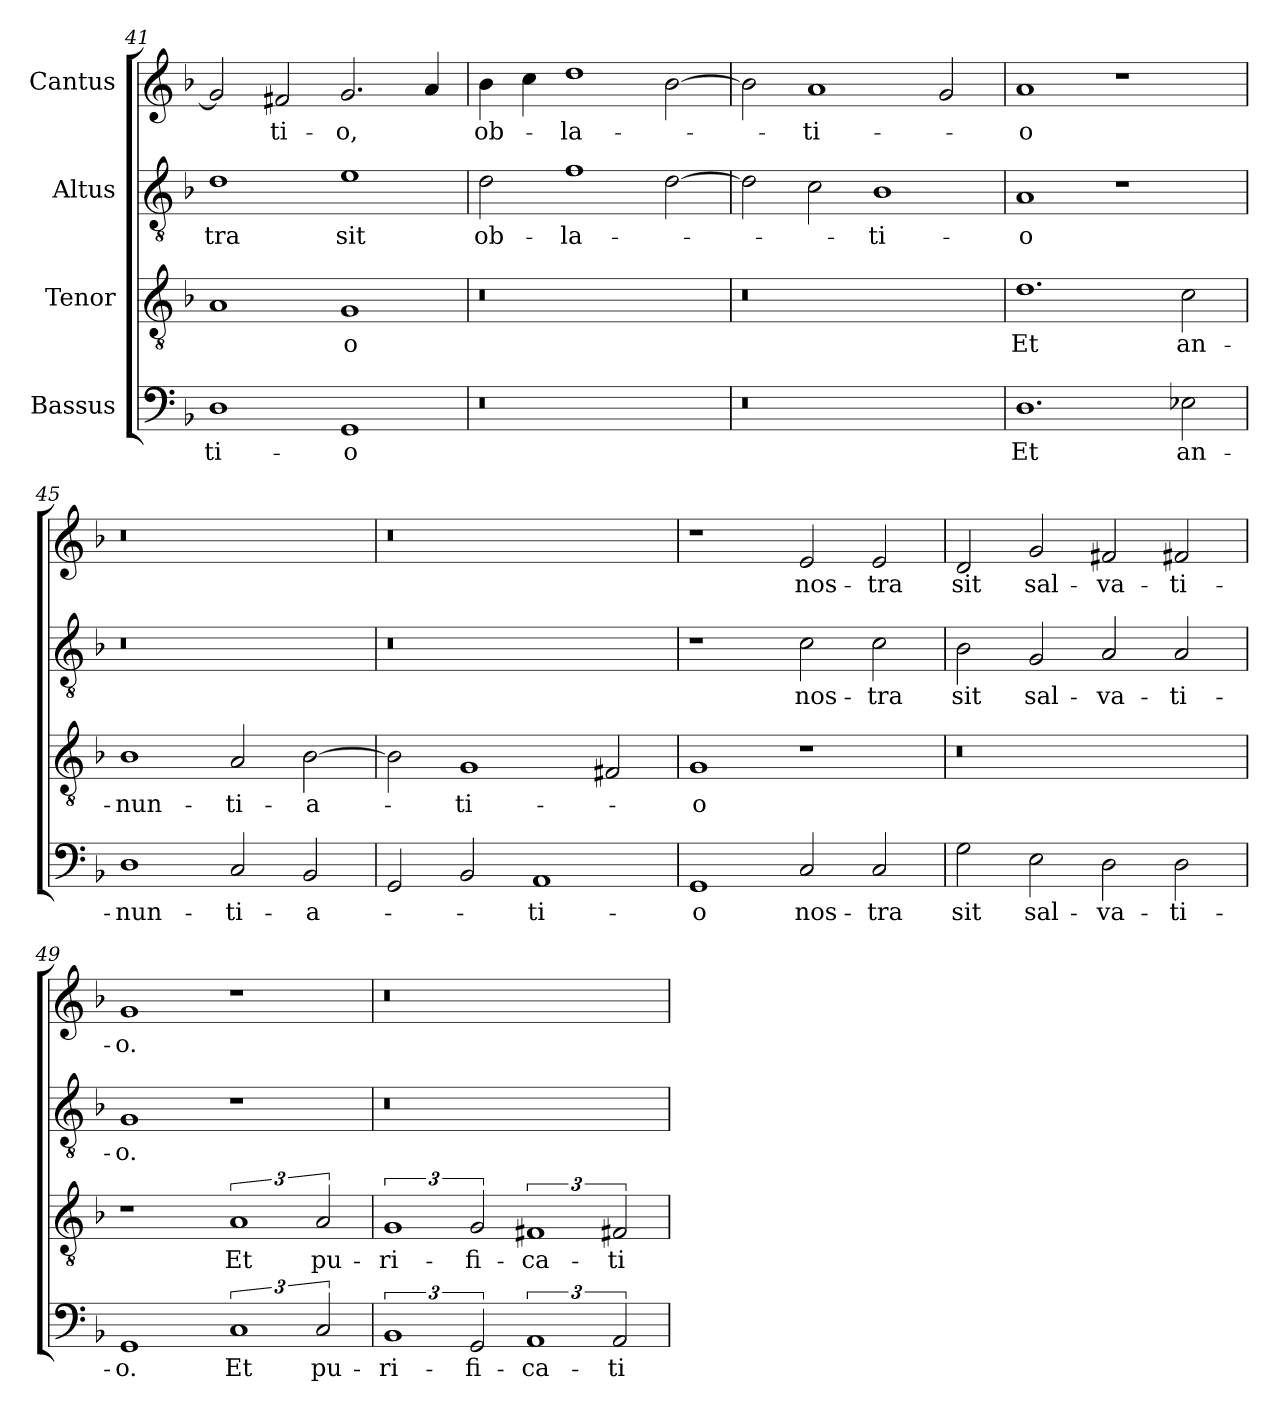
**kern	**text	**kern	**text	**kern	**text	**kern	**text
*part4	*part4	*part3	*part3	*part2	*part2	*part1	*part1
*staff4	*staff4	*staff3	*staff3	*staff2	*staff2	*staff1	*staff1
*I"Bassus	*	*I"Tenor	*	*I"Altus	*	*I"Cantus	*
*clefF4	*	*clefGv2	*	*clefGv2	*	*clefG2	*
*k[b-]	*	*k[b-]	*	*k[b-]	*	*k[b-]	*
*F:	*	*F:	*	*F:	*	*F:	*
=41	=41	=41	=41	=41	=41	=41	=41
1D\	-ti-	1A/	.	1d\	-tra	2g/]	.
.	.	.	.	.	.	2f#X/	-ti-
1GG/	-o	1G/	-o	1e\	sit	2.g/	-o,
.	.	.	.	.	.	4a/	.
=42	=42	=42	=42	=42	=42	=42	=42
!	!	!	!	!	!	!	!LO:LY:i
0r	.	0r	.	2d\	ob-	4b-\	ob-
.	.	.	.	.	.	4cc\	.
!	!	!	!	!	!	!	!LO:LY:i
.	.	.	.	1f\	-la-	1dd\	-la-
.	.	.	.	[2d\	.	[2b-\	.
=43	=43	=43	=43	=43	=43	=43	=43
0r	.	0r	.	2d\]	.	2b-\]	.
!	!	!	!	!	!	!	!LO:LY:i
.	.	.	.	2c\	.	1a/	-ti-
.	.	.	.	1B-\	-ti-	.	.
.	.	.	.	.	.	2g/	.
!!LO:PB:g=z
=44	=44	=44	=44	=44	=44	=44	=44
!	!	!	!	!	!	!	!LO:LY:i
1.D\	Et	1.d\	Et	1A/	-o	1a/	-o
.	.	.	.	1r	.	1r	.
2E-X\	an-	2c\	an-	.	.	.	.
=45	=45	=45	=45	=45	=45	=45	=45
1D\	-nun-	1B-\	-nun-	0r	.	0r	.
2C/	-ti-	2A/	-ti-	.	.	.	.
2BB-/	-a-	[2B-\	-a-	.	.	.	.
=46	=46	=46	=46	=46	=46	=46	=46
2GG/	.	2B-\]	.	0r	.	0r	.
2BB-/	.	1G/	-ti-	.	.	.	.
1AA/	-ti-	.	.	.	.	.	.
.	.	2F#X/	.	.	.	.	.
=47	=47	=47	=47	=47	=47	=47	=47
1GG/	-o	1G/	-o	1r	.	1r	.
!	!LO:LY:i	!	!	!	!LO:LY:i	!	!LO:LY:i
2C/	nos-	1r	.	2c\	nos-	2e/	nos-
!	!LO:LY:i	!	!	!	!LO:LY:i	!	!LO:LY:i
2C/	-tra	.	.	2c\	-tra	2e/	-tra
=48	=48	=48	=48	=48	=48	=48	=48
!	!LO:LY:i	!	!	!	!LO:LY:i	!	!LO:LY:i
2G\	sit	0r	.	2B-\	sit	2d/	sit
!	!LO:LY:i	!	!	!	!LO:LY:i	!	!LO:LY:i
2E\	sal-	.	.	2G/	sal-	2g/	sal-
!	!LO:LY:i	!	!	!	!LO:LY:i	!	!LO:LY:i
2D\	-va-	.	.	2A/	-va-	2f#X/	-va-
!	!LO:LY:i	!	!	!	!LO:LY:i	!	!LO:LY:i
2D\	-ti-	.	.	2A/	-ti-	2f#X/	-ti-
=49	=49	=49	=49	=49	=49	=49	=49
!	!LO:LY:i	!	!	!	!LO:LY:i	!	!LO:LY:i
1GG/	-o.	1r	.	1G/	-o.	1g/	-o.
3%2C/	Et	3%2A/	Et	1r	.	1r	.
3C/	pu-	3A/	pu-	.	.	.	.
!!LO:LB:g=z
=50	=50	=50	=50	=50	=50	=50	=50
3%2BB-/	-ri-	3%2G/	-ri-	0r	.	0r	.
3GG/	-fi-	3G/	-fi-	.	.	.	.
3%2AA/	-ca-	3%2F#X/	-ca-	.	.	.	.
3AA/	-ti-	3F#X/	-ti-	.	.	.	.
=	=	=	=	=	=	=	=
*-	*-	*-	*-	*-	*-	*-	*-
